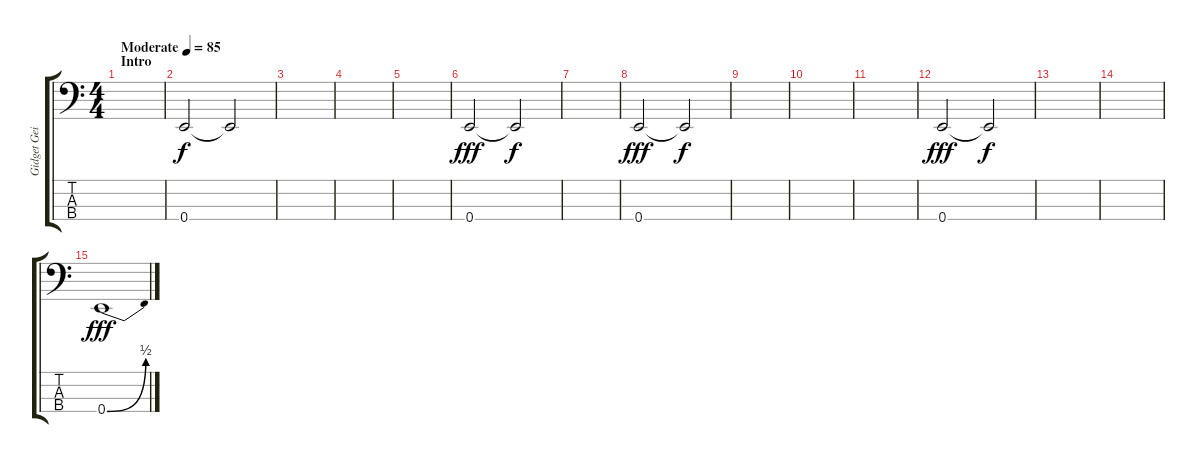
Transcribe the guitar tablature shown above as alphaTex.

\track ("Gidget Gein" "Gidget Gei") {instrument electricbasspick}
\staff {score tabs}
\tuning (G2 D2 A1 E1) {hide}
\ts (4 4)
\section ("" "Intro")
\tempo (85 "Moderate")
\clef f4
\ks c
|
0.4.2{volume 16} 0.4{t}.2{dy f volume 0} |
|
|
|
0.4.2{dy fff volume 16} 0.4{t}.2{dy f volume 0} |
|
0.4.2{dy fff volume 16} 0.4{t}.2{dy f volume 0} |
|
|
|
0.4.2{dy fff volume 16} 0.4{t}.2{dy f volume 0} |
|
|
0.4{be (bend 0 0 60 2)}.1{dy fff}
